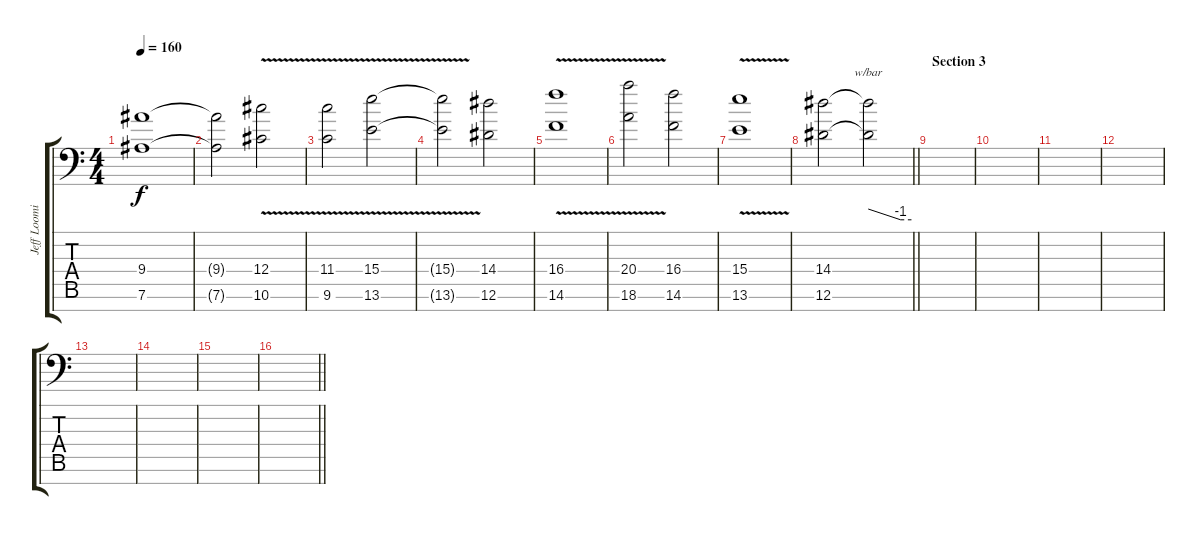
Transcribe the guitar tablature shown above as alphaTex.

\track ("Jeff Loomis - lead guitar 1" "Jeff Loomi") {instrument distortionguitar}
\staff {score tabs}
\tuning (Eb4 Bb3 Gb3 Db3 Ab2 Eb2 Bb1) {hide}
\ts (4 4)
\tempo 160
\clef f4
\ks c
(9.4 7.6).1{dy f} |
(9.4{t} 7.6{t}).2 (12.4{v} 10.6{v}).2 |
(11.4{v} 9.6{v}).2 (15.4{v} 13.6{v}).2 |
(15.4{t} 13.6{t}).2 (14.4 12.6).2 |
(16.4{v} 14.6{v}).1 |
(20.4{v} 18.6{v}).2 (16.4 14.6).2 |
(15.4{v} 13.6{v}).1 |
\barLineRight lightlight
(14.4 12.6).2 (14.4{t} 12.6{t}).2{tbe (custom default 0 0 45 -4 60 -4)} |
\section ("" "Section 3")
|
|
|
|
|
|
|
\barLineRight lightlight
